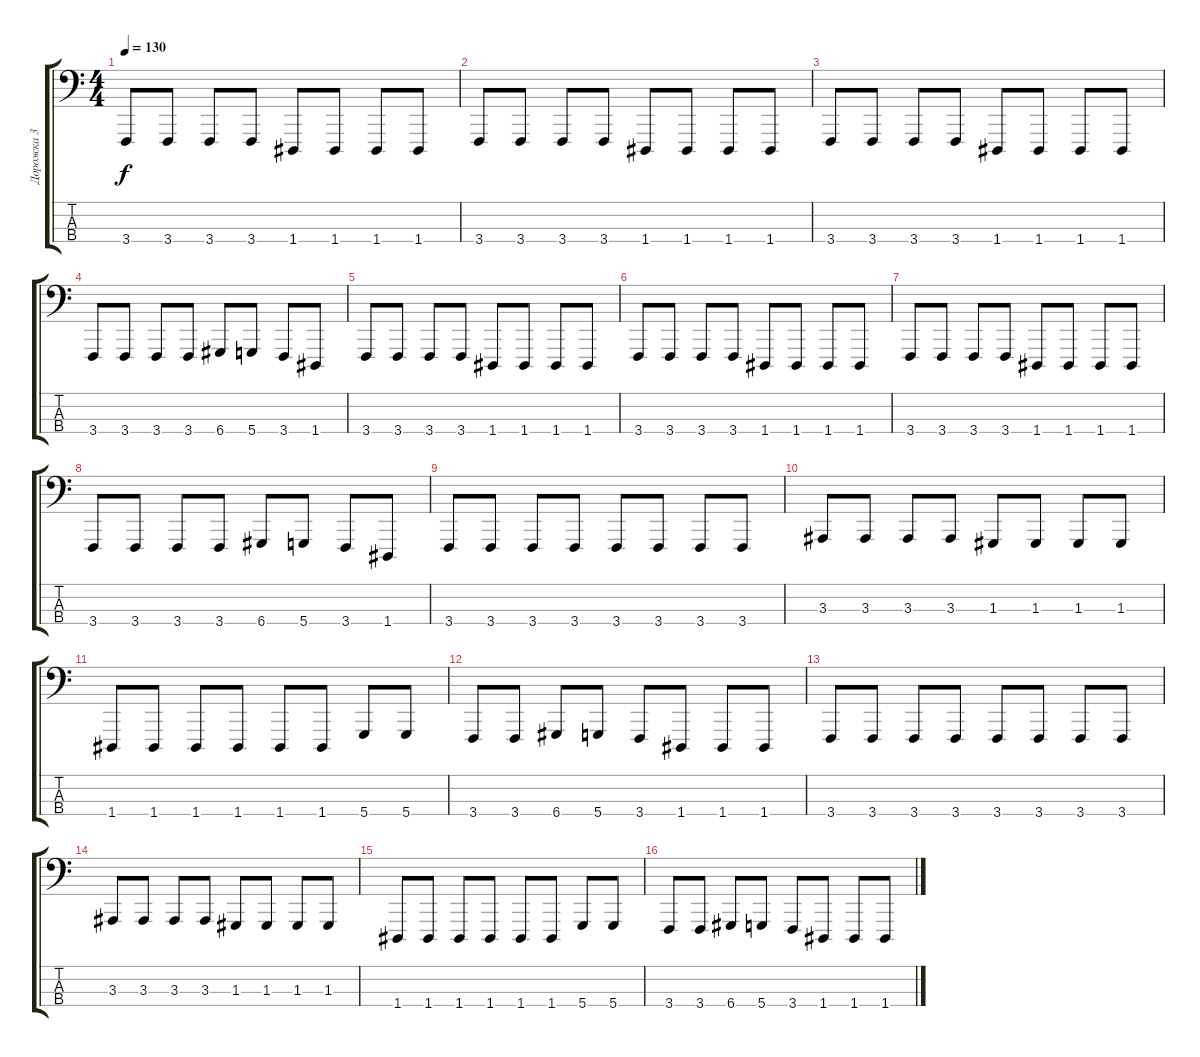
\track ("Дорожка 3" "Дорожка 3") {instrument synthbrass2}
\staff {score tabs}
\tuning (F2 C2 G1 D1) {hide}
\ts (4 4)
\tempo 130
\clef f4
\ks c
3.4.8{dy f instrument synthbrass2} 3.4.8 3.4.8 3.4.8 1.4.8 1.4.8 1.4.8 1.4.8 |
3.4.8 3.4.8 3.4.8 3.4.8 1.4.8 1.4.8 1.4.8 1.4.8 |
3.4.8 3.4.8 3.4.8 3.4.8 1.4.8 1.4.8 1.4.8 1.4.8 |
3.4.8 3.4.8 3.4.8 3.4.8 6.4.8 5.4.8 3.4.8 1.4.8 |
3.4.8 3.4.8 3.4.8 3.4.8 1.4.8 1.4.8 1.4.8 1.4.8 |
3.4.8 3.4.8 3.4.8 3.4.8 1.4.8 1.4.8 1.4.8 1.4.8 |
3.4.8 3.4.8 3.4.8 3.4.8 1.4.8 1.4.8 1.4.8 1.4.8 |
3.4.8 3.4.8 3.4.8 3.4.8 6.4.8 5.4.8 3.4.8 1.4.8 |
3.4.8 3.4.8 3.4.8 3.4.8 3.4.8 3.4.8 3.4.8 3.4.8 |
3.3.8 3.3.8 3.3.8 3.3.8 1.3.8 1.3.8 1.3.8 1.3.8 |
1.4.8 1.4.8 1.4.8 1.4.8 1.4.8 1.4.8 5.4.8 5.4.8 |
3.4.8 3.4.8 6.4.8 5.4.8 3.4.8 1.4.8 1.4.8 1.4.8 |
3.4.8 3.4.8 3.4.8 3.4.8 3.4.8 3.4.8 3.4.8 3.4.8 |
3.3.8 3.3.8 3.3.8 3.3.8 1.3.8 1.3.8 1.3.8 1.3.8 |
1.4.8 1.4.8 1.4.8 1.4.8 1.4.8 1.4.8 5.4.8 5.4.8 |
3.4.8 3.4.8 6.4.8 5.4.8 3.4.8 1.4.8 1.4.8 1.4.8
